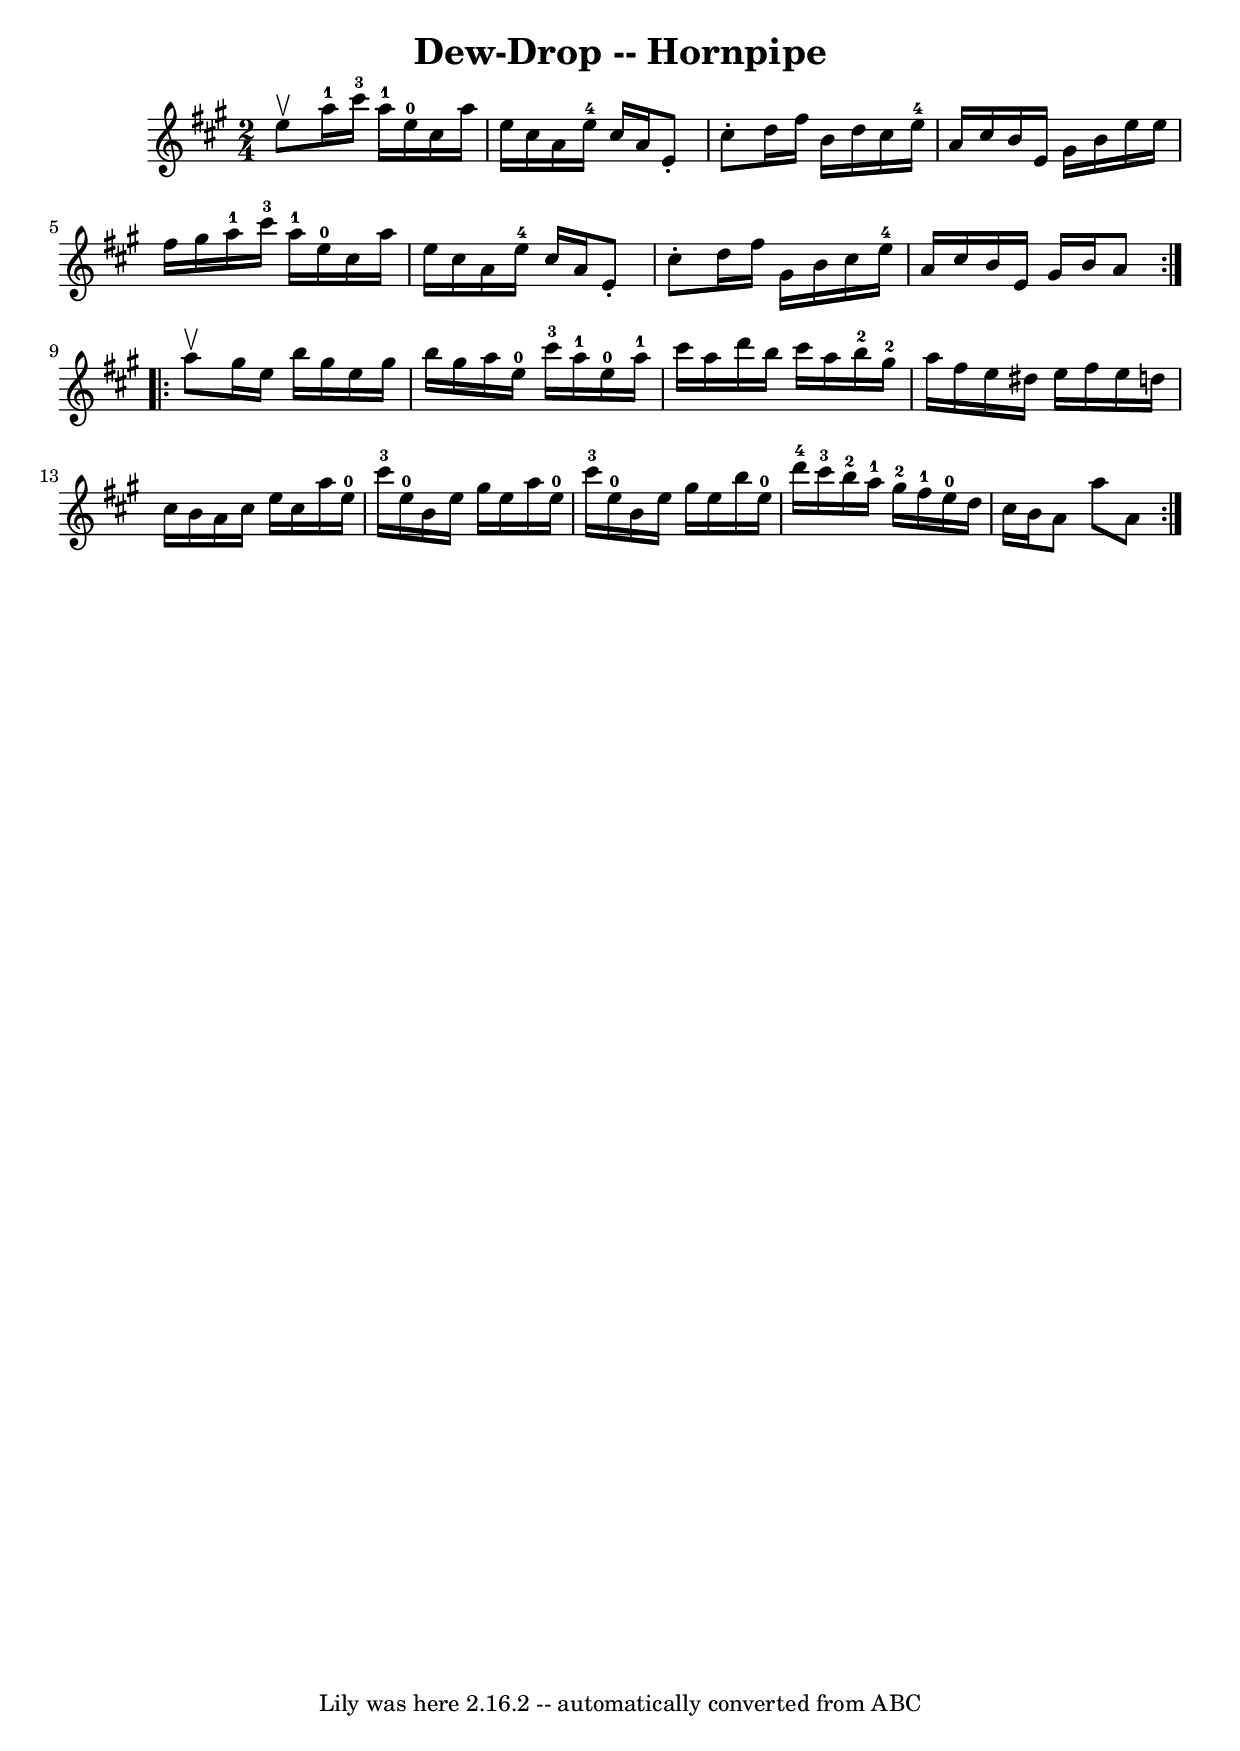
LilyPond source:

\version "2.16.2"
\include "Mammoth.ily"
\header {
  %% book = "Ryan's Mammoth Collection of Fiddle Tunes"
  crossRefNumber = "1"
  footnotes = ""
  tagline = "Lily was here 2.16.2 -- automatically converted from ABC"
  title = "Dew-Drop -- Hornpipe"

}
voicedefault =  {



  \repeat volta 2 {

    \time 2/4 
    \key a \major     e''8^\upbow    |
    a''16-1 cis'''16-3 a''16-1 e''16-0 cis''16 a''16 e''16 cis''16     |
    a'16 e''16-4 cis''16 a'16 e'8-. cis''8-.    |
    d''16 fis''16 b'16 d''16 cis''16 e''16-4 a'16         cis''16     |
    b'16 e'16 gis'16 b'16 e''16 e''16         fis''16 gis''16     |
    a''16-1 cis'''16-3 a''16-1        e''16-0 cis''16 a''16 e''16 cis''16     |
    a'16 e''16-4 cis''16 a'16 e'8-. cis''8-.   |
    d''16 fis''16         gis'16 b'16 cis''16 e''16-4 a'16 cis''16     |
    b'16    
    e'16 gis'16 b'16 a'8    
  }     
  \repeat volta 2 {     a''8^\upbow     |
    gis''16 e''16 b''16 gis''16 e''16 gis''16 b''16         gis''16     |
    a''16 e''16-0 cis'''16-3 a''16-1          e''16-0 a''16-1 cis'''16 a''16     |
    d'''16 b''16         cis'''16 a''16 b''16-2 gis''16-2 a''16 fis''16     |
         e''16 dis''16 e''16 fis''16 e''16 d''!16 cis''16 b'16    |
    a'16 cis''16 e''16 cis''16 a''16 e''16-0        cis'''16-3 e''16-0    |
    b'16 e''16 gis''16 e''16         a''16 e''16-0 cis'''16-3 e''16-0    |
    b'16 e''16         gis''16 e''16 b''16 e''16-0 d'''16-4 cis'''16-3     |
    b''16-2 a''16-1 gis''16-2 fis''16-1          e''16-0 d''16 cis''16 b'16     |
    a'8 a''8 a'8    
  }   

}

\score{
  <<

    \context Staff="default"
    {
      \voicedefault 
      
    }

  >>
  \layout {
    
  }
  \midi {
  }

}
